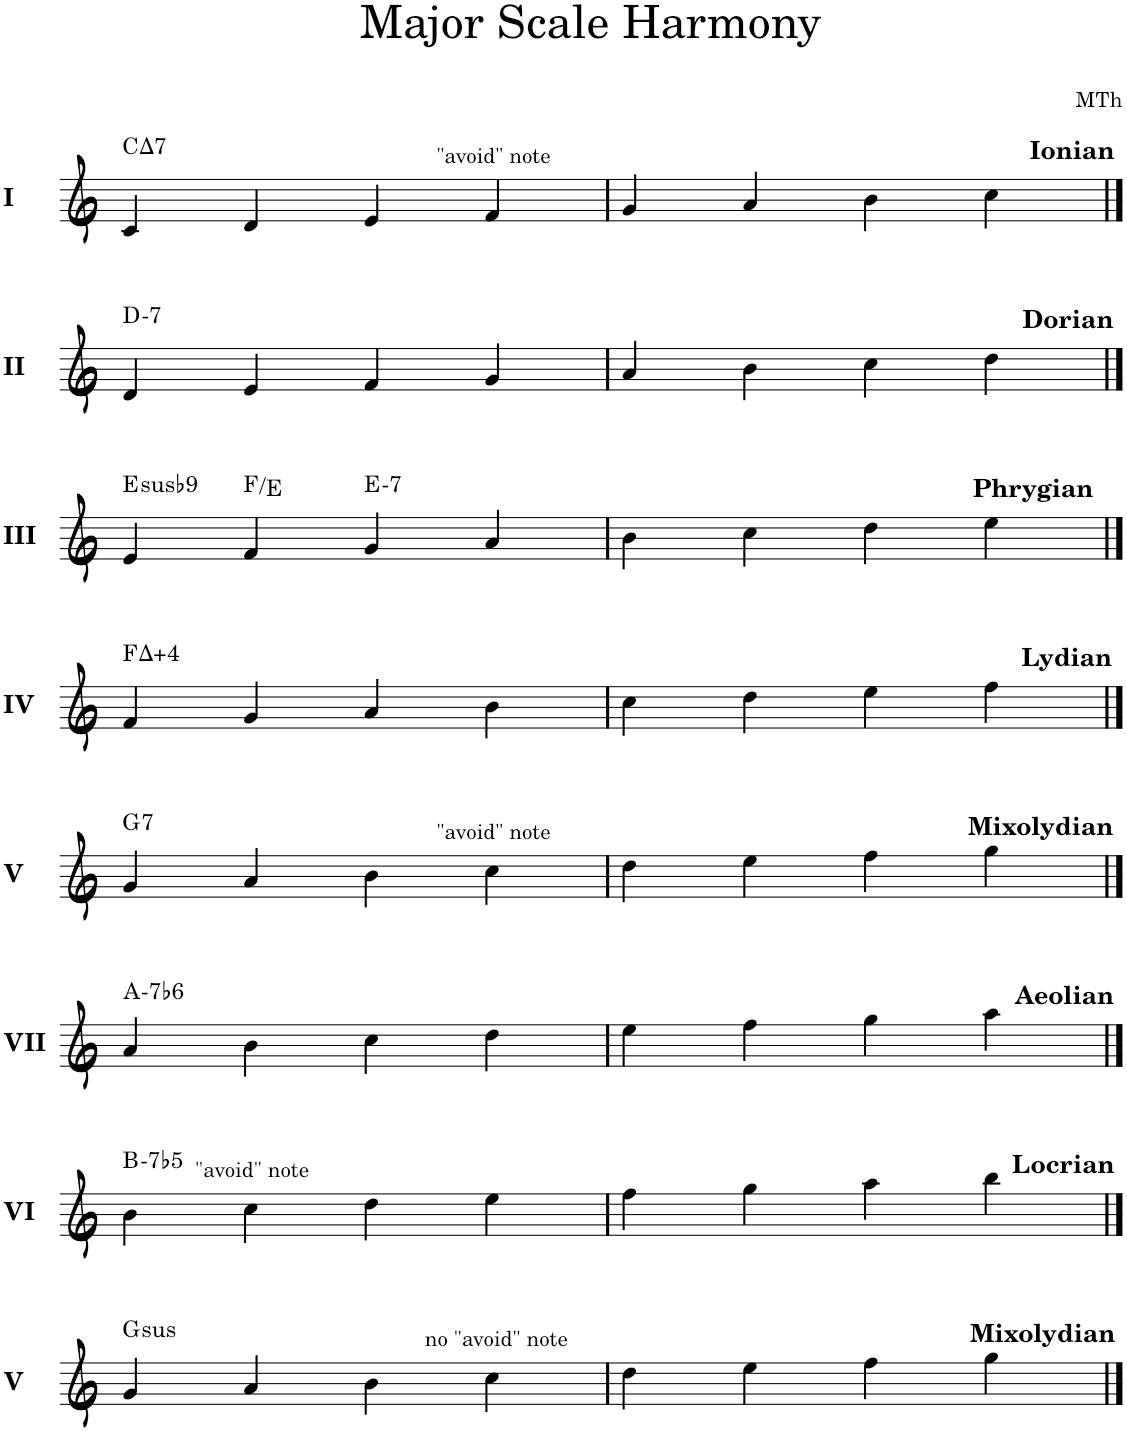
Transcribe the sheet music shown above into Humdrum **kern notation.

**kern	**harte
*part1	*part1
*staff1	*
*I"Piano	*
*I'Pno.	*
*clefG2	*
*k[]	*
=1	=1
!LO:TX:a:B:t=I	!LO:H:kt=7
4c/	C:maj7
4d/	.
4e/	.
!LO:TX:a:t="avoid" note	!
4f/	.
=2	=2
4g/	.
4a/	.
4b\	.
!LO:TX:a:B:t=Ionian	!
4cc\	.
!!LO:LB:g=z
==3	==3
!LO:TX:a:B:t=II	!LO:H:kt=7
4d/	D:min7
4e/	.
4f/	.
4g/	.
=4	=4
4a/	.
4b\	.
4cc\	.
!LO:TX:a:B:t=Dorian	!
4dd\	.
!!LO:LB:g=z
==5	==5
!LO:TX:a:B:t=III	!LO:H:kt=b9
4e/	E:maj
4f/	F:maj/7
!	!LO:H:kt=7
4g/	E:min7
4a/	.
=6	=6
4b\	.
4cc\	.
4dd\	.
!LO:TX:a:B:t=Phrygian	!
4ee\	.
!!LO:LB:g=z
==7	==7
!LO:TX:a:B:t=IV	!
4f/	F:maj(#4)
4g/	.
4a/	.
4b\	.
=8	=8
4cc\	.
4dd\	.
4ee\	.
!LO:TX:a:B:t=Lydian	!
4ff\	.
!!LO:LB:g=z
==9	==9
!LO:TX:a:B:t=V	!LO:H:kt=7
4g/	G:7
4a/	.
4b\	.
!LO:TX:a:t="avoid" note	!
4cc\	.
=10	=10
4dd\	.
4ee\	.
4ff\	.
!LO:TX:a:B:t=Mixolydian	!
4gg\	.
!!LO:LB:g=z
==11	==11
!LO:TX:a:B:t=VII	!LO:H:kt=7
4a/	A:min7(b6)
4b\	.
4cc\	.
4dd\	.
=12	=12
4ee\	.
4ff\	.
4gg\	.
!LO:TX:a:B:t=Aeolian	!
4aa\	.
!!LO:LB:g=z
==13	==13
!LO:TX:a:B:t=VI	!LO:H:kt=-7b5
4b\	B:hdim7
!LO:TX:a:t="avoid" note	!
4cc\	.
4dd\	.
4ee\	.
=14	=14
4ff\	.
4gg\	.
4aa\	.
!LO:TX:a:B:t=Locrian	!
4bb\	.
!!LO:LB:g=z
==15	==15
!LO:TX:a:B:t=V	!LO:H:kt=sus
4g/	G:sus4
4a/	.
4b\	.
!LO:TX:a:t=no "avoid" note	!
4cc\	.
=16	=16
4dd\	.
4ee\	.
4ff\	.
!LO:TX:a:B:t=Mixolydian	!
4gg\	.
==	==
*-	*-
